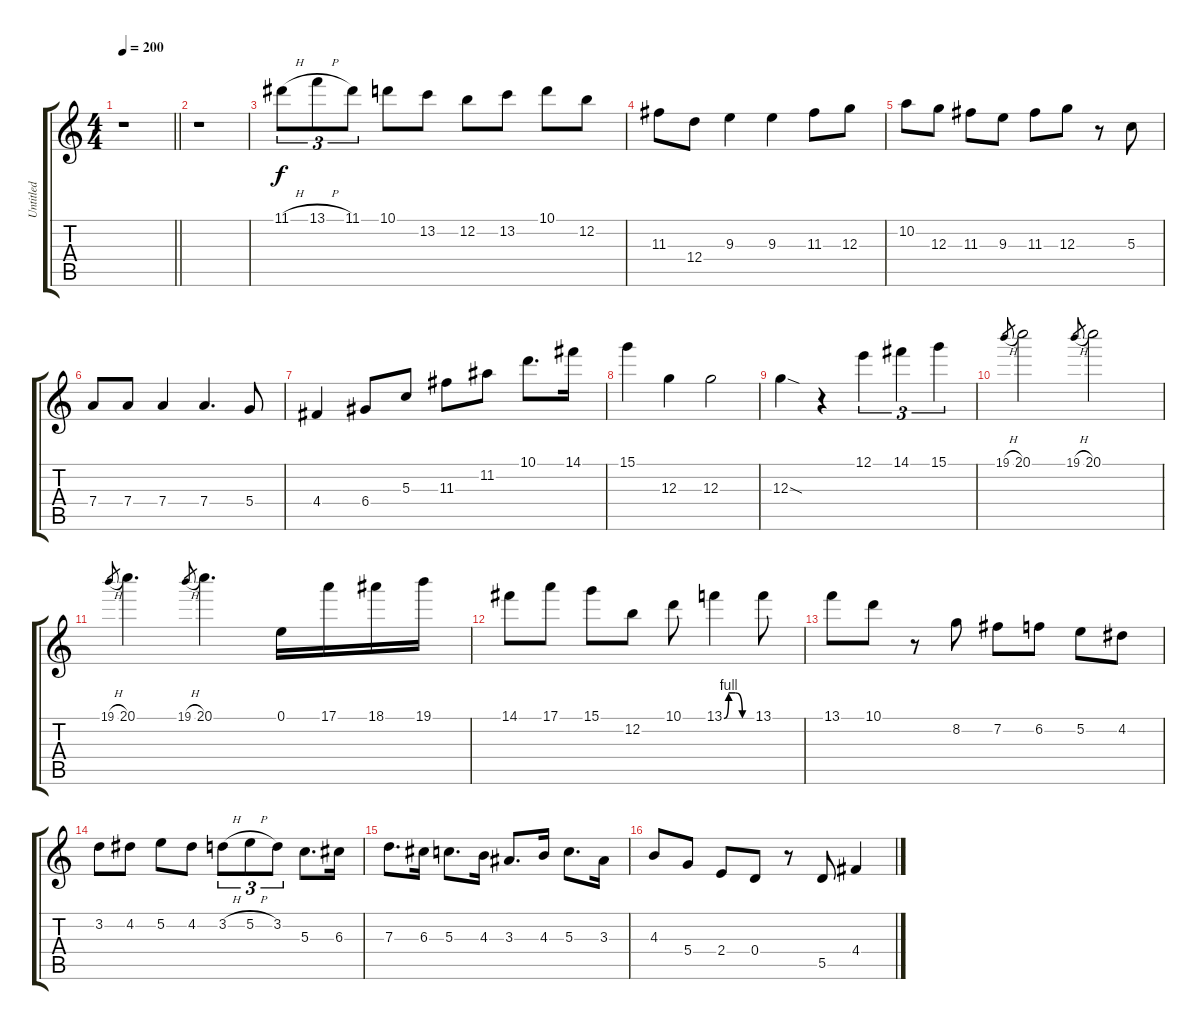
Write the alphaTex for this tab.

\track ("Untitled" "Untitled") {instrument acousticguitarsteel}
\staff {score tabs}
\tuning (E4 B3 G3 D3 A2 E2) {hide}
\ts (4 4)
\tempo 200
\clef g2
\barLineRight lightlight
\ks c
r.1{dy f} |
r.1 |
11.1{h}.8{tu (3 2)} 13.1{h}.8{tu (3 2)} 11.1.8{tu (3 2)} 10.1.8 13.2.8 12.2.8 13.2.8 10.1.8 12.2.8 |
11.3.8 12.4.8 9.3.4 9.3.4 11.3.8 12.3.8 |
10.2.8 12.3.8 11.3.8 9.3.8 11.3.8 12.3.8 r.8 5.3.8 |
7.4.8 7.4.8 7.4.4 7.4.4{d} 5.4.8 |
4.4.4 6.4.8 5.3.8 11.3.8 11.2.8 10.1.8{d} 14.1.16 |
15.1.4 12.3.4 12.3.2 |
12.3{sod}.4 r.4 12.1.4{tu (3 2)} 14.1.4{tu (3 2)} 15.1.4{tu (3 2)} |
19.1{h}.8{gr} 20.1.2 19.1{h}.8{gr} 20.1.2 |
19.1{h}.8{gr} 20.1.4{d} 19.1{h}.8{gr} 20.1.4{d} 0.1.16 17.1.16 18.1.16 19.1.16 |
14.1.8 17.1.8 15.1.8 12.2.8 10.1.8 13.1{be (custom 0 0 10 4 25 4 40 0 60 0)}.4 13.1.8 |
13.1.8 10.1.8 r.8 8.2.8 7.2.8 6.2.8 5.2.8 4.2.8 |
3.2.8 4.2.8 5.2.8 4.2.8 3.2{h}.8{tu (3 2)} 5.2{h}.8{tu (3 2)} 3.2.8{tu (3 2)} 5.3.8{d} 6.3.16 |
7.3.8{d} 6.3.16 5.3.8{d} 4.3.16 3.3.8{d} 4.3.16 5.3.8{d} 3.3.16 |
4.3.8 5.4.8 2.4.8 0.4.8 r.8 5.5.8 4.4.4
